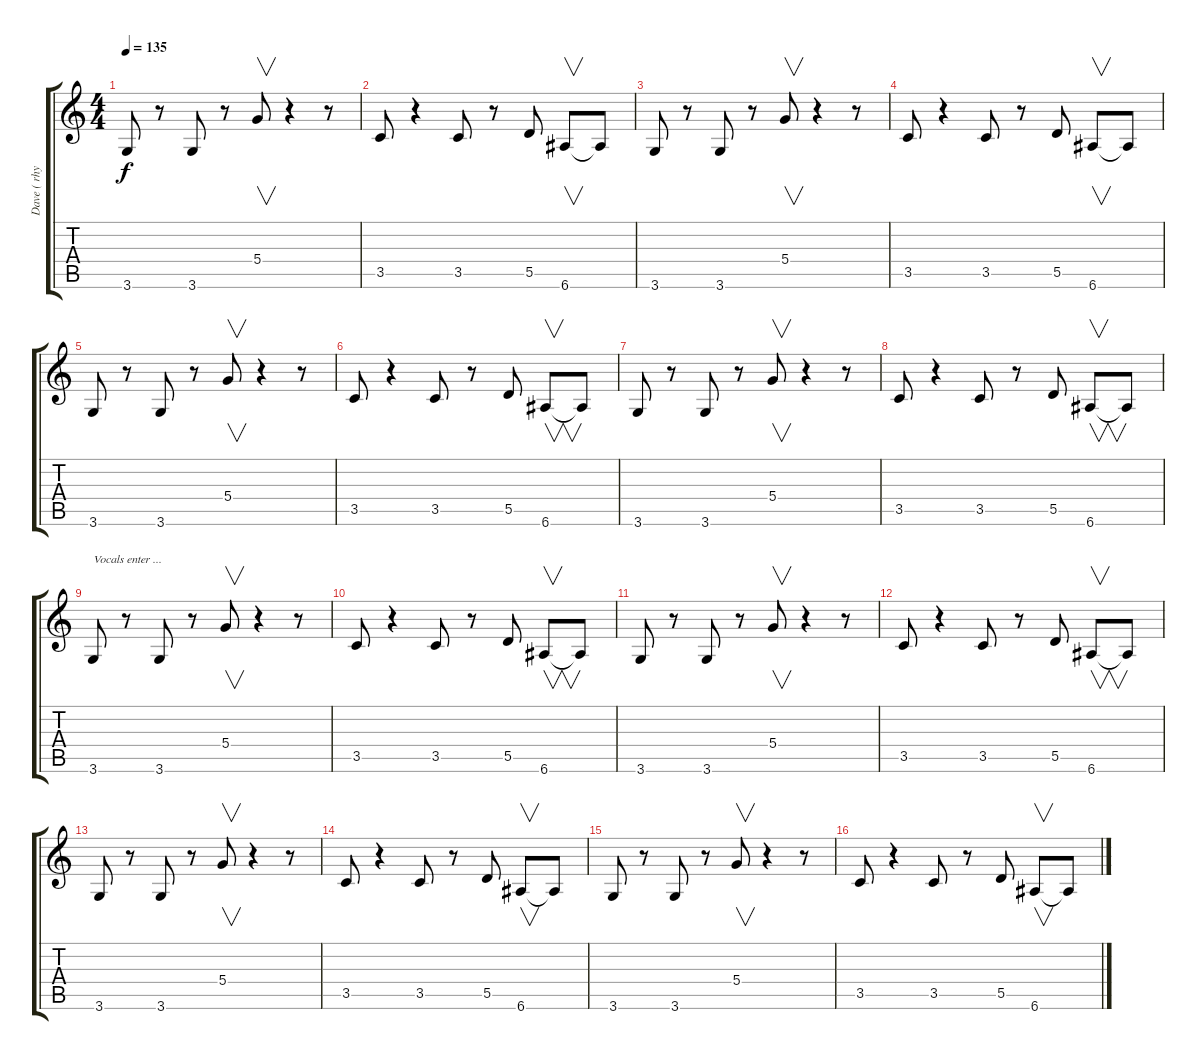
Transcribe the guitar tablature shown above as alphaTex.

\track ("Dave ( rhythm )" "Dave ( rhy") {instrument distortionguitar}
\staff {score tabs}
\tuning (E4 B3 G3 D3 A2 E2) {hide}
\ts (4 4)
\tempo 135
\clef g2
\ks c
3.6.8{txt "" dy f instrument distortionguitar} r.8 3.6.8 r.8 5.4.8{v} r.4 r.8 |
3.5.8 r.4 3.5.8 r.8 5.5.8 6.6.8{v} 6.6{t}.8 |
3.6.8 r.8 3.6.8 r.8 5.4.8{v} r.4 r.8 |
3.5.8 r.4 3.5.8 r.8 5.5.8 6.6.8{v} 6.6{t}.8 |
3.6.8 r.8 3.6.8 r.8 5.4.8{v} r.4 r.8 |
3.5.8 r.4 3.5.8 r.8 5.5.8 6.6.8{v} 6.6{t}.8 |
3.6.8 r.8 3.6.8 r.8 5.4.8{v} r.4 r.8 |
3.5.8 r.4 3.5.8 r.8 5.5.8 6.6.8{v} 6.6{t}.8 |
3.6.8{txt "Vocals enter ..."} r.8 3.6.8 r.8 5.4.8{v} r.4 r.8 |
3.5.8 r.4 3.5.8 r.8 5.5.8 6.6.8{v} 6.6{t}.8 |
3.6.8 r.8 3.6.8 r.8 5.4.8{v} r.4 r.8 |
3.5.8 r.4 3.5.8 r.8 5.5.8 6.6.8{v} 6.6{t}.8 |
3.6.8 r.8 3.6.8 r.8 5.4.8{v} r.4 r.8 |
3.5.8 r.4 3.5.8 r.8 5.5.8 6.6.8{v} 6.6{t}.8 |
3.6.8 r.8 3.6.8 r.8 5.4.8{v} r.4 r.8 |
3.5.8 r.4 3.5.8 r.8 5.5.8 6.6.8{v} 6.6{t}.8
